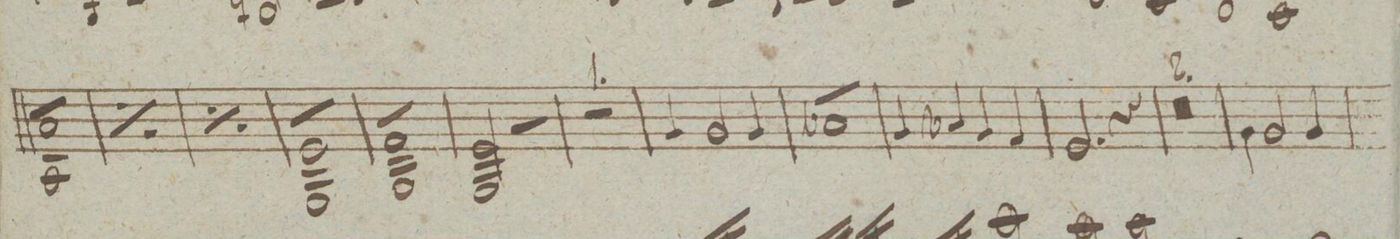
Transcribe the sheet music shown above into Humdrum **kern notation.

**kern	**dynam
*I"Violino 2do	*
*clefG2	*
*k[]	*
*met(c|)	*
*M2/2	*
8a/ 8A/L	.
8a/ 8A/	.
8a/ 8A/	.
8a/ 8A/	.
8a/ 8A/	.
8a/ 8A/	.
8a/ 8A/	.
8a/ 8A/J	.
=198	=198
*rep	*
8a/ 8A/L	.
8a/ 8A/	.
8a/ 8A/	.
8a/ 8A/	.
8a/ 8A/	.
8a/ 8A/	.
8a/ 8A/	.
8a/ 8A/J	.
*Xrep	*
=199	=199
*rep	*
8a/ 8A/L	.
8a/ 8A/	.
8a/ 8A/	.
8a/ 8A/	.
8a/ 8A/	.
8a/ 8A/	.
8a/ 8A/	.
8a/ 8A/J	.
*Xrep	*
=200	=200
8e/ 8G/L	.
8e/ 8G/	.
8e/ 8G/	.
8e/ 8G/	.
8e/ 8G/	.
8e/ 8G/	.
8e/ 8G/	.
8e/ 8G/J	.
=201	=201
8f/ 8G/L	.
8f/ 8G/	.
8f/ 8G/	.
8f/ 8G/	.
8f/ 8G/	.
8f/ 8G/	.
8f/ 8G/	.
8f/ 8G/J	.
*Xtremolo	*
=202	=202
2e/ 2G/	.
2r	.
=203	=203
1r	.
=204	=204
4g/	.
2g/	.
4g/	.
=205	=205
*tremolo	*
8a-X/L	.
8a-X/	.
8a-X/	.
8a-X/	.
8a-X/	.
8a-X/	.
8a-X/	.
8a-X/J	.
*Xtremolo	*
=206	=206
4g/	.
4a-X/	.
4g/	.
4f/	.
=207	=207
2.e/	.
4r	.
=208	=208
0r	.
=209	=209
=210	=210
4g\	.
2g/	.
4g/	.
=211	=211
*-	*-
